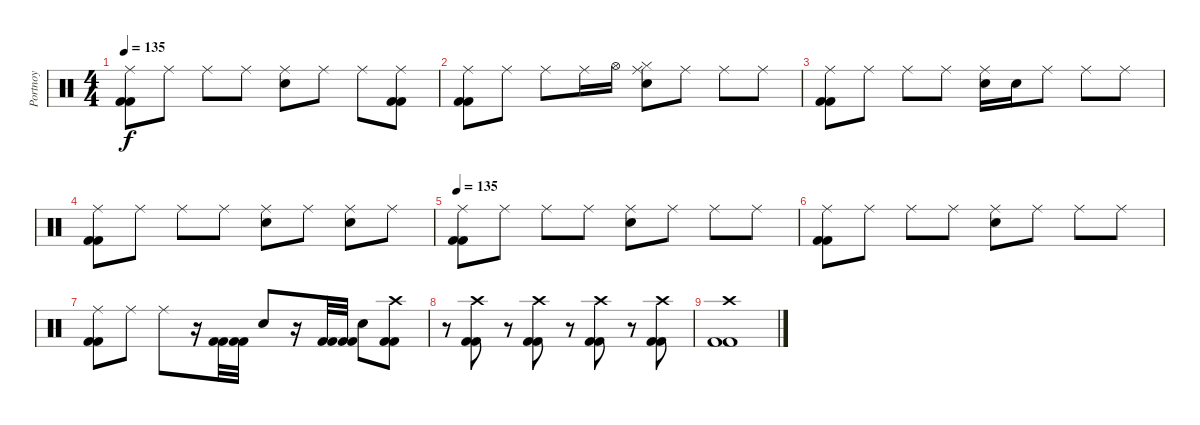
\track ("Portnoy" "Portnoy") {instrument percussion}
\staff {score}
\articulation defaults
\ts (4 4)
\tempo 135
\clef neutral
\ks c
("Kick (hit) 2" "Kick (hit) 2" "Ride (middle)").8{dy f} "Ride (middle)".8 "Ride (middle)".8 "Ride (middle)".8 ("Electric Snare (hit)" "Ride (middle)").8 "Ride (middle)".8 "Ride (middle)".8 ("Kick (hit) 2" "Kick (hit) 2" "Ride (middle)").8 |
("Kick (hit) 2" "Kick (hit) 2" "Ride (middle)").8 "Ride (middle)".8 "Ride (middle)".8 "Ride (middle)".16 "Hi-Hat (open)".16 ("Electric Snare (hit)" "Hi-Hat (closed)" "Ride (middle)").8 "Ride (middle)".8 "Ride (middle)".8 "Ride (middle)".8 |
("Kick (hit) 2" "Kick (hit) 2" "Ride (middle)").8 "Ride (middle)".8 "Ride (middle)".8 "Ride (middle)".8 ("Electric Snare (hit)" "Ride (middle)").16 "Electric Snare (hit)".16 "Ride (middle)".8 "Ride (middle)".8 "Ride (middle)".8 |
("Kick (hit) 2" "Kick (hit) 2" "Ride (middle)").8 "Ride (middle)".8 "Ride (middle)".8 "Ride (middle)".8 ("Electric Snare (hit)" "Ride (middle)").8 "Ride (middle)".8 ("Electric Snare (hit)" "Ride (middle)").8 "Ride (middle)".8 |
\tempo 135
("Kick (hit) 2" "Kick (hit) 2" "Ride (middle)").8 "Ride (middle)".8 "Ride (middle)".8 "Ride (middle)".8 ("Electric Snare (hit)" "Ride (middle)").8 "Ride (middle)".8 "Ride (middle)".8 "Ride (middle)".8 |
("Kick (hit) 2" "Kick (hit) 2" "Ride (middle)").8 "Ride (middle)".8 "Ride (middle)".8 "Ride (middle)".8 ("Electric Snare (hit)" "Ride (middle)").8 "Ride (middle)".8 "Ride (middle)".8 "Ride (middle)".8 |
("Kick (hit) 2" "Kick (hit) 2" "Ride (middle)").8 "Ride (middle)".8 "Ride (middle)".8 r.16 ("Kick (hit) 2" "Kick (hit) 2").32 ("Kick (hit) 2" "Kick (hit) 2").32 "Electric Snare (hit)".8 r.16 ("Kick (hit) 2" "Kick (hit) 2").32 ("Kick (hit) 2" "Kick (hit) 2").32 "Electric Snare (hit)".8 ("Kick (hit) 2" "Kick (hit) 2" "Crash high (hit)").8 |
r.8 ("Kick (hit) 2" "Kick (hit) 2" "Crash high (hit)").8 r.8 ("Kick (hit) 2" "Kick (hit) 2" "Crash high (hit)").8 r.8 ("Kick (hit) 2" "Kick (hit) 2" "Crash high (hit)").8 r.8 ("Kick (hit) 2" "Kick (hit) 2" "Crash high (hit)").8 |
("Crash high (hit)" "Kick (hit) 2" "Kick (hit) 2").1
